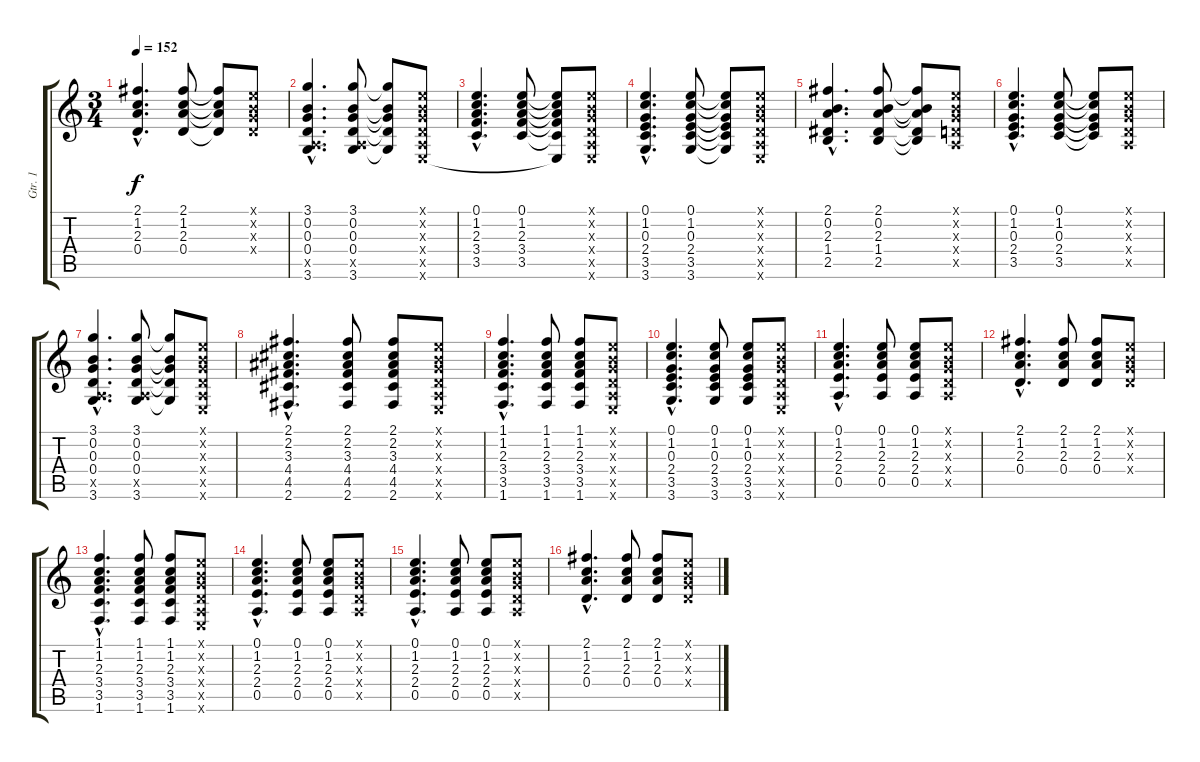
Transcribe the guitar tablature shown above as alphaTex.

\track ("Gtr. 1" "Gtr. 1") {instrument acousticguitarsteel}
\staff {score tabs}
\tuning (E4 B3 G3 D3 A2 E2) {hide}
\ts (3 4)
\tempo 152
\clef g2
\ks c
(2.1{hac} 1.2{hac} 2.3{hac} 0.4{hac}).4{d dy f} (2.1 1.2 2.3 0.4).8 (2.1{t} 1.2{t} 2.3{t} 0.4{t}).8 (0.1{x} 0.2{x} 0.3{x} 0.4{x}).8 |
(3.1{hac} 0.2{hac} 0.3{hac} 0.4{hac} 0.5{hac x} 3.6{hac}).4{d} (3.1 0.2 0.3 0.4 0.5{x} 3.6).8 (3.1{t} 0.2{t} 0.3{t} 0.4{t} 3.6{t}).8 (0.1{x} 0.2{x} 0.3{x} 0.4{x} 0.5{x} 0.6{x}).8 |
(0.1{hac} 1.2{hac} 2.3{hac} 3.4{hac} 3.5{hac}).4{d} (0.1 1.2 2.3 3.4 3.5).8 (0.1{t} 1.2{t} 2.3{t} 3.4{t} 3.5{t} 0.6{t}).8 (0.1{x} 0.2{x} 0.3{x} 0.4{x} 0.5{x} 0.6{x}).8 |
(0.1{hac} 1.2{hac} 0.3{hac} 2.4{hac} 3.5{hac} 3.6{hac}).4{d} (0.1 1.2 0.3 2.4 3.5 3.6).8 (0.1{t} 1.2{t} 0.3{t} 2.4{t} 3.5{t} 3.6{t}).8 (0.1{x} 0.2{x} 0.3{x} 0.4{x} 0.5{x} 0.6{x}).8 |
(2.1{hac} 0.2{hac} 2.3{hac} 1.4{hac} 2.5{hac}).4{d} (2.1 0.2 2.3 1.4 2.5).8 (2.1{t} 0.2{t} 2.3{t} 1.4{t} 2.5{t}).8 (0.1{x} 0.2{x} 0.3{x} 0.4{x} 0.5{x}).8 |
(0.1{hac} 1.2{hac} 0.3{hac} 2.4{hac} 3.5{hac}).4{d} (0.1 1.2 0.3 2.4 3.5).8 (0.1{t} 1.2{t} 0.3{t} 2.4{t} 3.5{t}).8 (0.1{x} 0.2{x} 0.3{x} 0.4{x} 0.5{x}).8 |
(3.1{hac} 0.2{hac} 0.3{hac} 0.4{hac} 0.5{hac x} 3.6{hac}).4{d} (3.1 0.2 0.3 0.4 0.5{x} 3.6).8 (3.1{t} 0.2{t} 0.3{t} 0.4{t} 3.6{t}).8 (0.1{x} 0.2{x} 0.3{x} 0.4{x} 0.5{x} 0.6{x}).8 |
(2.1{hac} 2.2{hac} 3.3{hac} 4.4{hac} 4.5{hac} 2.6{hac}).4{d} (2.1 2.2 3.3 4.4 4.5 2.6).8 (2.1 2.2 3.3 4.4 4.5 2.6).8 (0.1{x} 0.2{x} 0.3{x} 0.4{x} 0.5{x} 0.6{x}).8 |
(1.1{hac} 1.2{hac} 2.3{hac} 3.4{hac} 3.5{hac} 1.6{hac}).4{d} (1.1 1.2 2.3 3.4 3.5 1.6).8 (1.1 1.2 2.3 3.4 3.5 1.6).8 (0.1{x} 0.2{x} 0.3{x} 0.4{x} 0.5{x} 0.6{x}).8 |
(0.1{hac} 1.2{hac} 0.3{hac} 2.4{hac} 3.5{hac} 3.6{hac}).4{d} (0.1 1.2 0.3 2.4 3.5 3.6).8 (0.1 1.2 0.3 2.4 3.5 3.6).8 (0.1{x} 0.2{x} 0.3{x} 0.4{x} 0.5{x} 0.6{x}).8 |
(0.1{hac} 1.2{hac} 2.3{hac} 2.4{hac} 0.5{hac}).4{d} (0.1 1.2 2.3 2.4 0.5).8 (0.1 1.2 2.3 2.4 0.5).8 (0.1{x} 0.2{x} 0.3{x} 0.4{x} 0.5{x}).8 |
(2.1{hac} 1.2{hac} 2.3{hac} 0.4{hac}).4{d} (2.1 1.2 2.3 0.4).8 (2.1 1.2 2.3 0.4).8 (0.1{x} 0.2{x} 0.3{x} 0.4{x}).8 |
(1.1{hac} 1.2{hac} 2.3{hac} 3.4{hac} 3.5{hac} 1.6{hac}).4{d} (1.1 1.2 2.3 3.4 3.5 1.6).8 (1.1 1.2 2.3 3.4 3.5 1.6).8 (0.1{x} 0.2{x} 0.3{x} 0.4{x} 0.5{x} 0.6{x}).8 |
(0.1{hac} 1.2{hac} 2.3{hac} 2.4{hac} 0.5{hac}).4{d} (0.1 1.2 2.3 2.4 0.5).8 (0.1 1.2 2.3 2.4 0.5).8 (0.1{x} 0.2{x} 0.3{x} 0.4{x} 0.5{x}).8 |
(0.1{hac} 1.2{hac} 2.3{hac} 2.4{hac} 0.5{hac}).4{d} (0.1 1.2 2.3 2.4 0.5).8 (0.1 1.2 2.3 2.4 0.5).8 (0.1{x} 0.2{x} 0.3{x} 0.4{x} 0.5{x}).8 |
(2.1{hac} 1.2{hac} 2.3{hac} 0.4{hac}).4{d} (2.1 1.2 2.3 0.4).8 (2.1 1.2 2.3 0.4).8 (0.1{x} 0.2{x} 0.3{x} 0.4{x}).8
